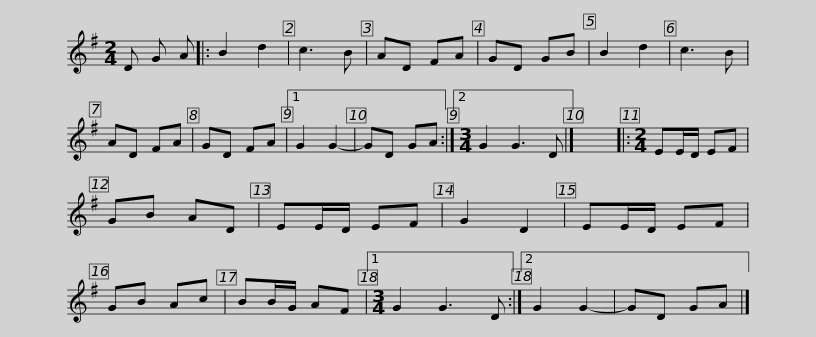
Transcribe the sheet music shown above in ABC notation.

X:1
L:1/8
M:2/4
I:linebreak $
K:G
V:1 treble
V:1
 D G A |: B2 d2 | c3 B | AD FA | GD GB | %5
 B2 d2 | c3 B | AD FA | GD FA |1 G2 G2- | %10
 GD GA :|2$[M:3/4] G2 G3 D |] x6 |:[M:2/4] EE/D/ EF | GB AD | %15
 EE/D/ EF | G2 D2 | EE/D/ EF | GB Ac | BB/G/ AF |1$ %20
[M:3/4] G2 G3 D :|2 G2 G2- | GD GA |] %23
